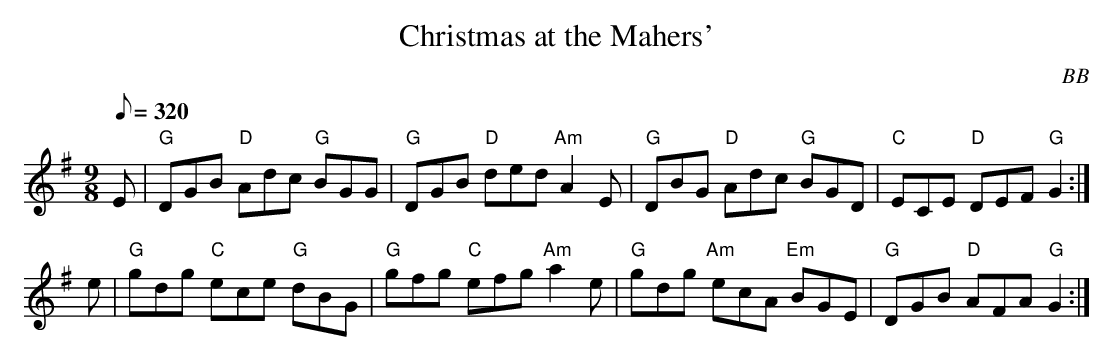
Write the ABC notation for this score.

X:1
T: Christmas at the Mahers'
C: BB
Q: 1/8=320
M: 9/8
L: 1/8
K: G
E|"G"DGB "D"Adc "G"BGG|"G"DGB "D"ded "Am"A2 E|"G"DBG "D"Adc "G"BGD|\
"C"ECE "D"DEF "G"G2 :|
e|"G"gdg "C"ece "G"dBG|"G"gfg "C"efg "Am"a2 e|"G"gdg "Am"ecA "Em"BGE|\
"G"DGB "D"AFA "G"G2 :|
